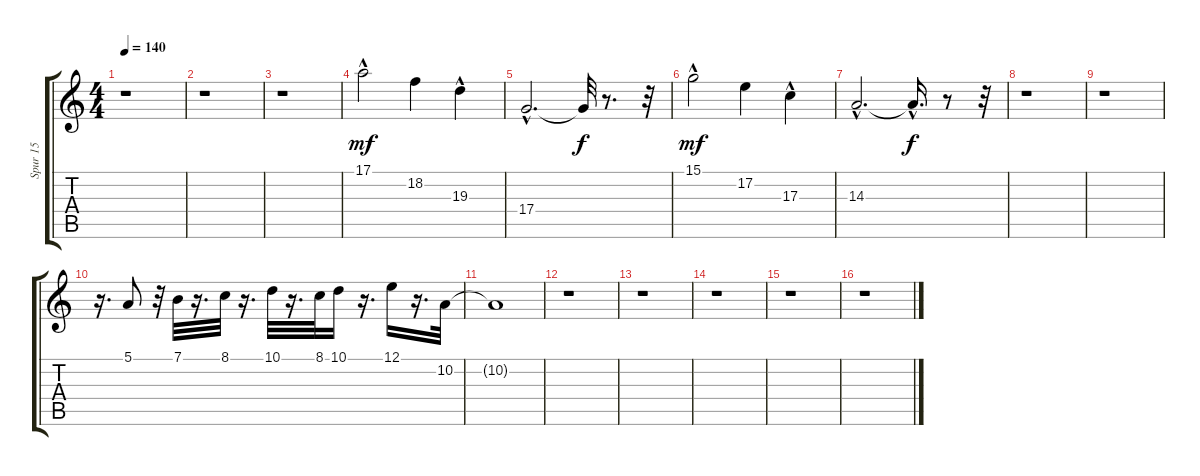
\track ("Spur 15" "Spur 15") {instrument tubularbells}
\staff {score tabs}
\tuning (E4 B3 G3 D3 A2 E2) {hide}
\ts (4 4)
\tempo 140
\clef g2
\ks c
r.1{dy f} |
r.1 |
r.1 |
17.1{hac}.2{dy mf} 18.2.4 19.3{hac}.4 |
17.4{hac}.2{d} 17.4{t}.32{dy f} r.8{d} r.32 |
15.1{hac}.2{dy mf} 17.2.4 17.3{hac}.4 |
14.3{hac}.2{d} 14.3{hac t}.16{d dy f} r.8 r.32 |
r.1 |
r.1 |
r.16{d} 5.1.8 r.32 7.1.32 r.16{d} 8.1.32 r.16{d} 10.1.32 r.16{d} 8.1.32 10.1.16 r.16{d} 12.1.16 r.16{d} 10.2.32 |
10.2{t}.1 |
r.1 |
r.1 |
r.1 |
r.1 |
r.1
